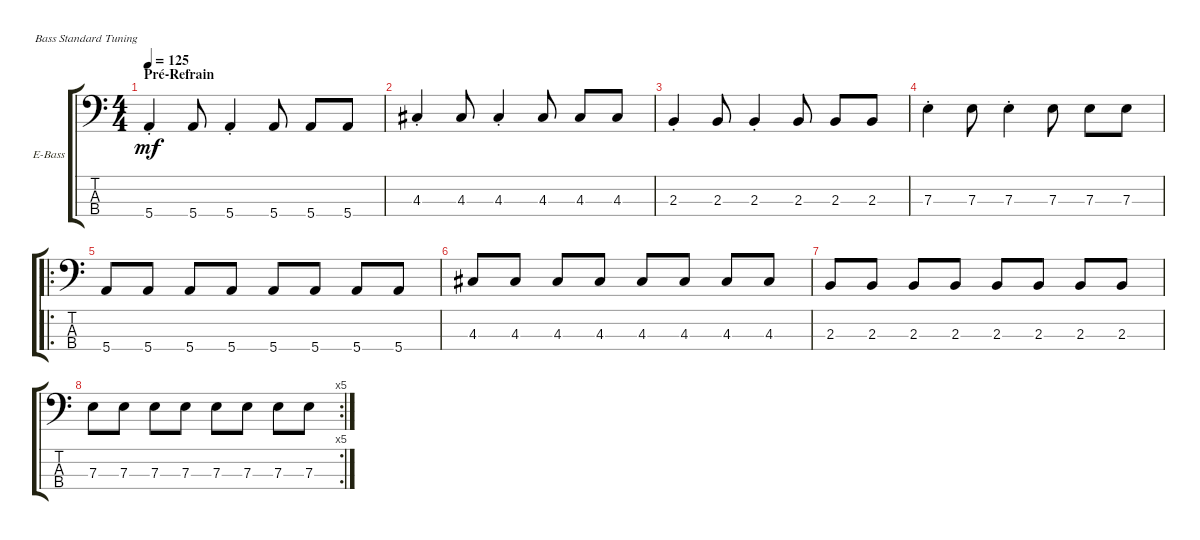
\defaultSystemsLayout 4
\bracketExtendMode groupsimilarinstruments
\firstSystemTrackNameOrientation horizontal
\otherSystemsTrackNameOrientation horizontal
\track ("Electric Bass" "E-Bass") {instrument electricbassfinger}
\staff {score tabs}
\tuning (G2 D2 A1 E1)
\ts (4 4)
\section ("" "Pré-Refrain")
\tempo 125
\clef f4
\ks c
5.4{st}.4{dy mf} 5.4.8 5.4{st}.4 5.4.8 5.4.8 5.4.8 |
4.3{st}.4 4.3.8 4.3{st}.4 4.3.8 4.3.8 4.3.8 |
2.3{st}.4 2.3.8 2.3{st}.4 2.3.8 2.3.8 2.3.8 |
7.3{st}.4 7.3.8 7.3{st}.4 7.3.8 7.3.8 7.3.8 |
\ro
5.4.8 5.4.8 5.4.8 5.4.8 5.4.8 5.4.8 5.4.8 5.4.8 |
4.3.8 4.3.8 4.3.8 4.3.8 4.3.8 4.3.8 4.3.8 4.3.8 |
2.3.8 2.3.8 2.3.8 2.3.8 2.3.8 2.3.8 2.3.8 2.3.8 |
\rc 5
7.3.8 7.3.8 7.3.8 7.3.8 7.3.8 7.3.8 7.3.8 7.3.8
